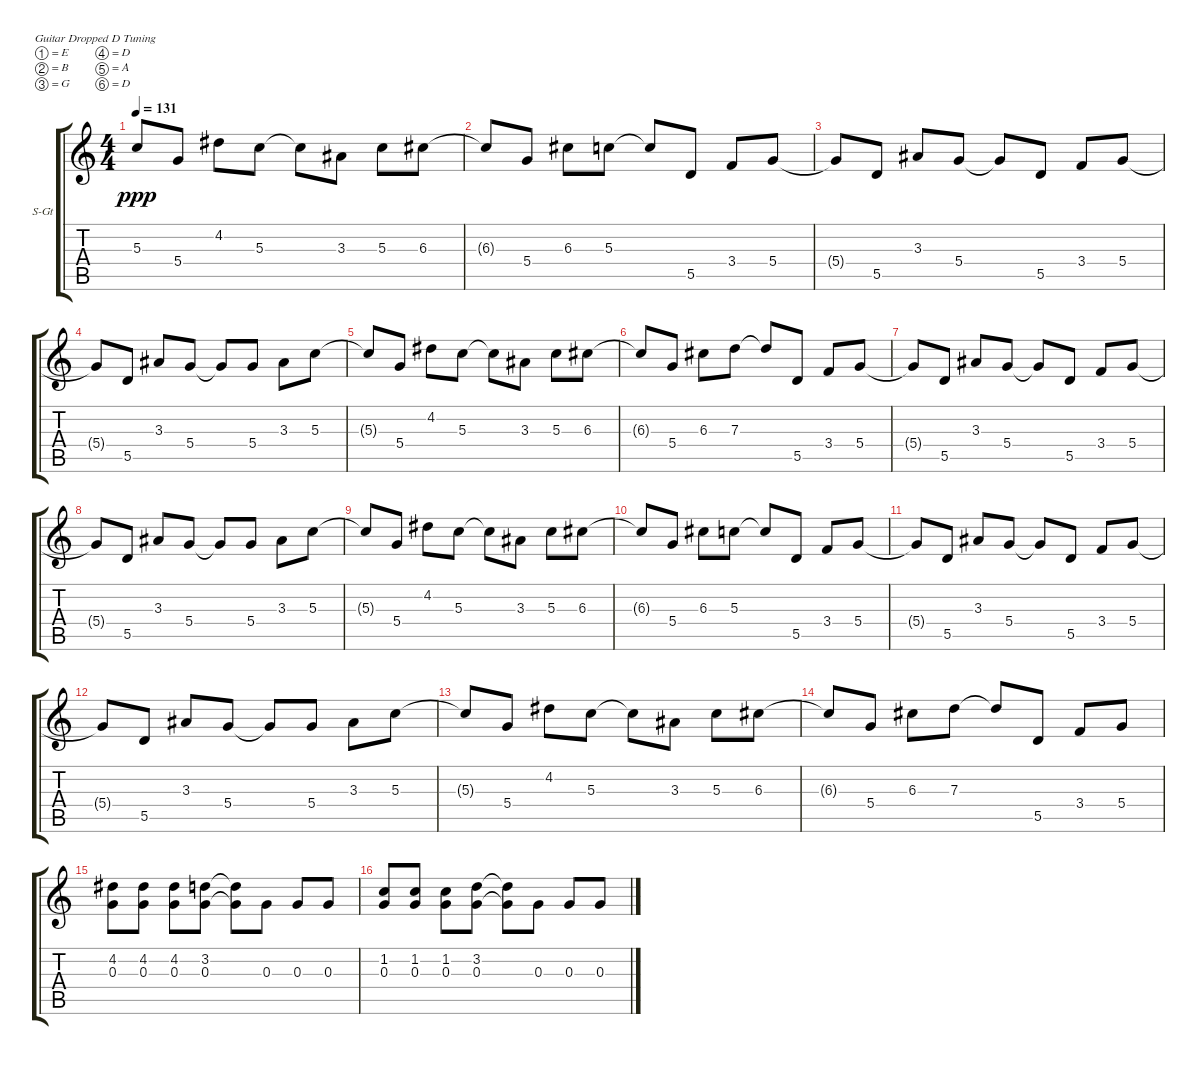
\bracketExtendMode groupsimilarinstruments
\firstSystemTrackNameOrientation horizontal
\otherSystemsTrackNameOrientation horizontal
\track ("sitar" "S-Gt") {instrument acousticgrandpiano}
\staff {score tabs}
\tuning (E4 B3 G3 D3 A2 D2)
\displaytranspose 12
\ts (4 4)
\tempo 131
\clef g2
\ks c
5.3{t}.8{dy ppp} 5.4.8 4.2.8 5.3.8 5.3{t}.8 3.3.8 5.3.8 6.3.8 |
6.3{t}.8 5.4.8 6.3.8 5.3.8 5.3{t}.8 5.5.8 3.4.8 5.4.8 |
5.4{t}.8 5.5.8 3.3.8 5.4.8 5.4{t}.8 5.5.8 3.4.8 5.4.8 |
5.4{t}.8 5.5.8 3.3.8 5.4.8 5.4{t}.8 5.4.8 3.3.8 5.3.8 |
5.3{t}.8 5.4.8 4.2.8 5.3.8 5.3{t}.8 3.3.8 5.3.8 6.3.8 |
6.3{t}.8 5.4.8 6.3.8 7.3.8 7.3{t}.8 5.5.8 3.4.8 5.4.8 |
5.4{t}.8 5.5.8 3.3.8 5.4.8 5.4{t}.8 5.5.8 3.4.8 5.4.8 |
5.4{t}.8 5.5.8 3.3.8 5.4.8 5.4{t}.8 5.4.8 3.3.8 5.3.8 |
5.3{t}.8 5.4.8 4.2.8 5.3.8 5.3{t}.8 3.3.8 5.3.8 6.3.8 |
6.3{t}.8 5.4.8 6.3.8 5.3.8 5.3{t}.8 5.5.8 3.4.8 5.4.8 |
5.4{t}.8 5.5.8 3.3.8 5.4.8 5.4{t}.8 5.5.8 3.4.8 5.4.8 |
5.4{t}.8 5.5.8 3.3.8 5.4.8 5.4{t}.8 5.4.8 3.3.8 5.3.8 |
5.3{t}.8 5.4.8 4.2.8 5.3.8 5.3{t}.8 3.3.8 5.3.8 6.3.8 |
6.3{t}.8 5.4.8 6.3.8 7.3.8 7.3{t}.8 5.5.8 3.4.8 5.4.8 |
(4.2 0.3).8 (4.2 0.3).8 (4.2 0.3).8 (3.2 0.3).8 (3.2{t} 0.3{t}).8 0.3.8 0.3.8 0.3.8 |
(1.2 0.3).8 (1.2 0.3).8 (1.2 0.3).8 (3.2 0.3).8 (3.2{t} 0.3{t}).8 0.3.8 0.3.8 0.3.8
